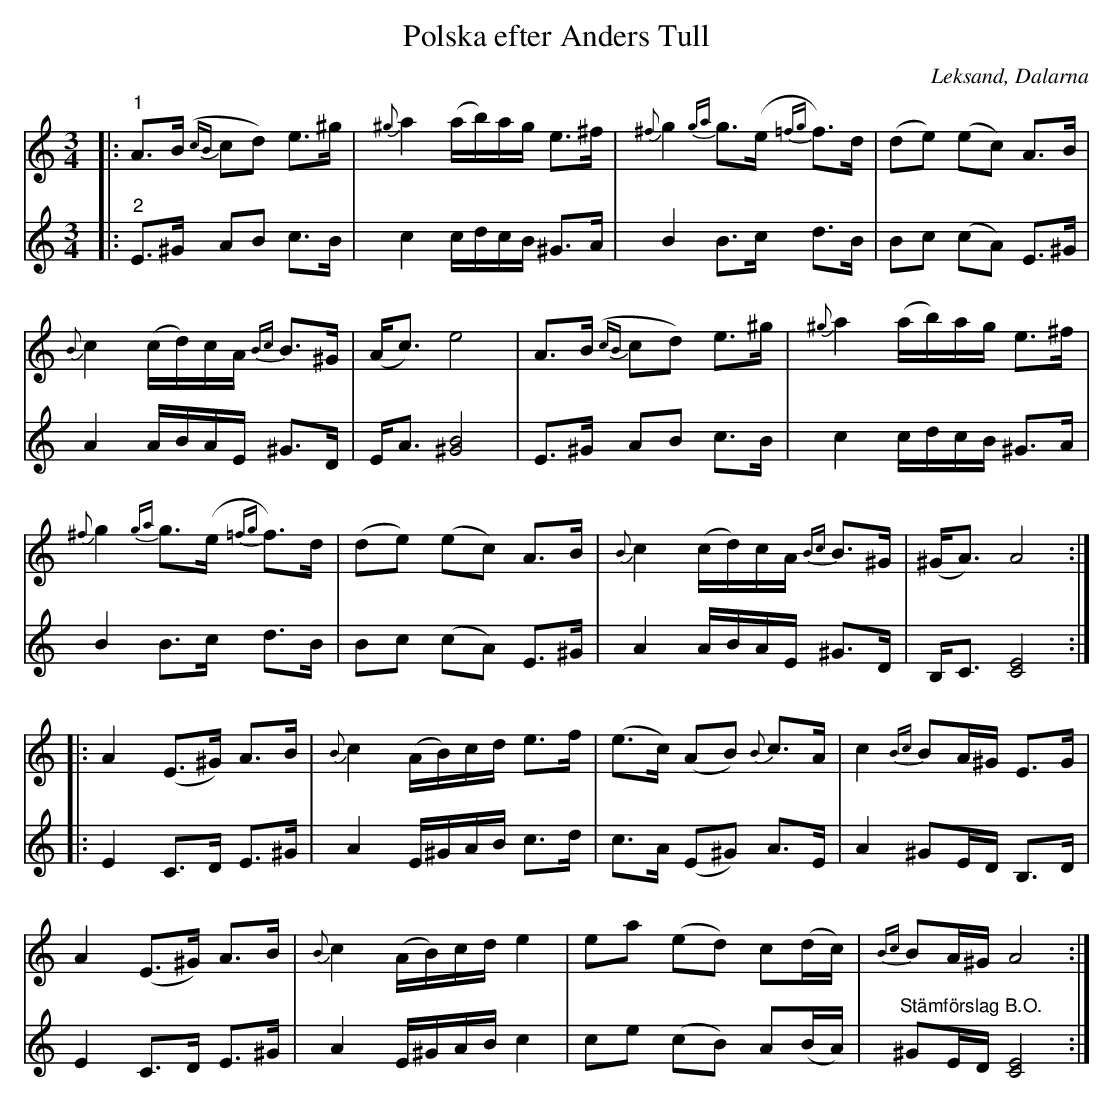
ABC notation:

X:1
T:Polska efter Anders Tull
O:Leksand, Dalarna
L:1/8
M:3/4
K:Am
V:1
|:"^1" A>(B{cB} cd) e>^g |{^g} a2 (a/b/)a/g/ e>^f |{^f} g2{ga} g>(e{=fg} f>)d | (de) (ec) A>B |
{B} c2 (c/d/)c/A/{Bc} B>^G | (A<c) e4 | A>(B{cB} cd) e>^g |{^g} a2 (a/b/)a/g/ e>^f |
{^f} g2{ga} g>(e{=fg} f>)d | (de) (ec) A>B |{B} c2 (c/d/)c/A/{Bc} B>^G | (^G<A) A4 ::
A2 (E>^G) A>B |{B} c2 (A/B/)c/d/ e>f | (e>c) (AB){B} c>A | c2{Bc} BA/^G/ E>G |
A2 (E>^G) A>B |{B} c2 (A/B/)c/d/ e2 | ea (ed) c(d/c/) |{Bc} BA/^G/ A4 :|
V:2
|:"^2" E>^G AB c>B | c2 c/d/c/B/ ^G>A | B2 B>c d>B | Bc (cA) E>^G | A2 A/B/A/E/ ^G>D |
E<A [^GB]4 | E>^G AB c>B | c2 c/d/c/B/ ^G>A | B2 B>c d>B |
Bc (cA) E>^G | A2 A/B/A/E/ ^G>D | B,<C [CE]4 ::
E2 C>D E>^G | A2 E/^G/A/B/ c>d | c>A (E^G) A>E | A2 ^GE/D/ B,>D |
E2 C>D E>^G | A2 E/^G/A/B/ c2 | ce (cB) A(B/A/) |"^Stämförslag B.O." ^GE/D/ [CE]4 :|
